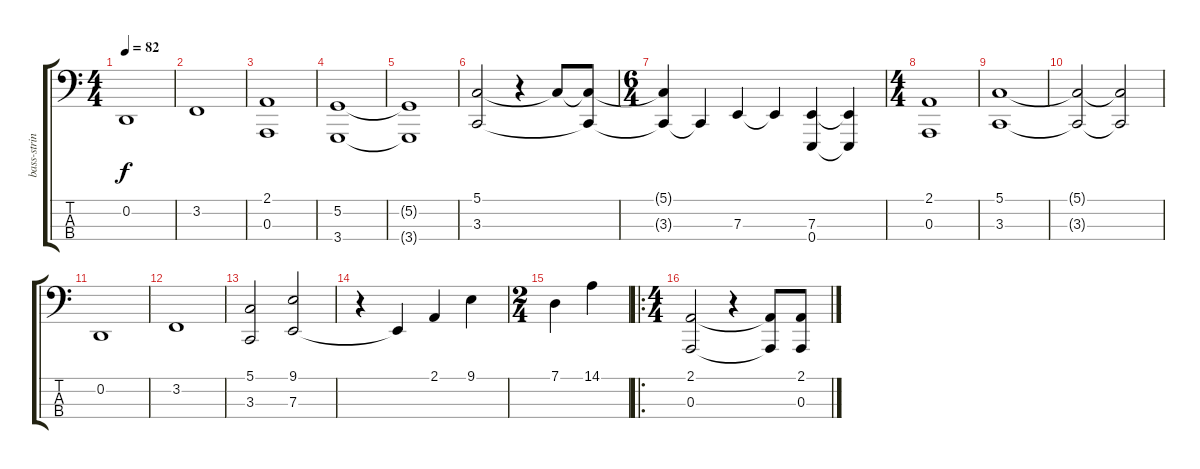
\track ("bass-string ens." "bass-strin") {instrument stringensemble1}
\staff {score tabs}
\tuning (G2 D2 A1 E1) {hide}
\ts (4 4)
\tempo 82
\clef f4
\ks c
0.2.1{dy f} |
3.2.1 |
(2.1 0.3).1 |
(5.2 3.4).1 |
(5.2{t} 3.4{t}).1 |
(5.1 3.3).2 r.4 5.1{t}.8 (5.1{t} 3.3{t}).8 |
\ts (6 4)
(5.1{t} 3.3{t}).4 3.3{t}.4 7.3.4 7.3{t}.4 (7.3 0.4).4 (7.3{t} 0.4{t}).4 |
\ts (4 4)
(2.1 0.3).1 |
(5.1 3.3).1 |
(5.1{t} 3.3{t}).2 (5.1{t} 3.3{t}).2 |
0.2.1 |
3.2.1 |
(5.1 3.3).2 (9.1 7.3).2 |
r.4 7.3{t}.4 2.1.4 9.1.4 |
\ts (2 4)
7.1.4 14.1.4 |
\ro
\ts (4 4)
(2.1 0.3).2 r.4 (2.1{t} 0.3{t}).8 (2.1 0.3).8
